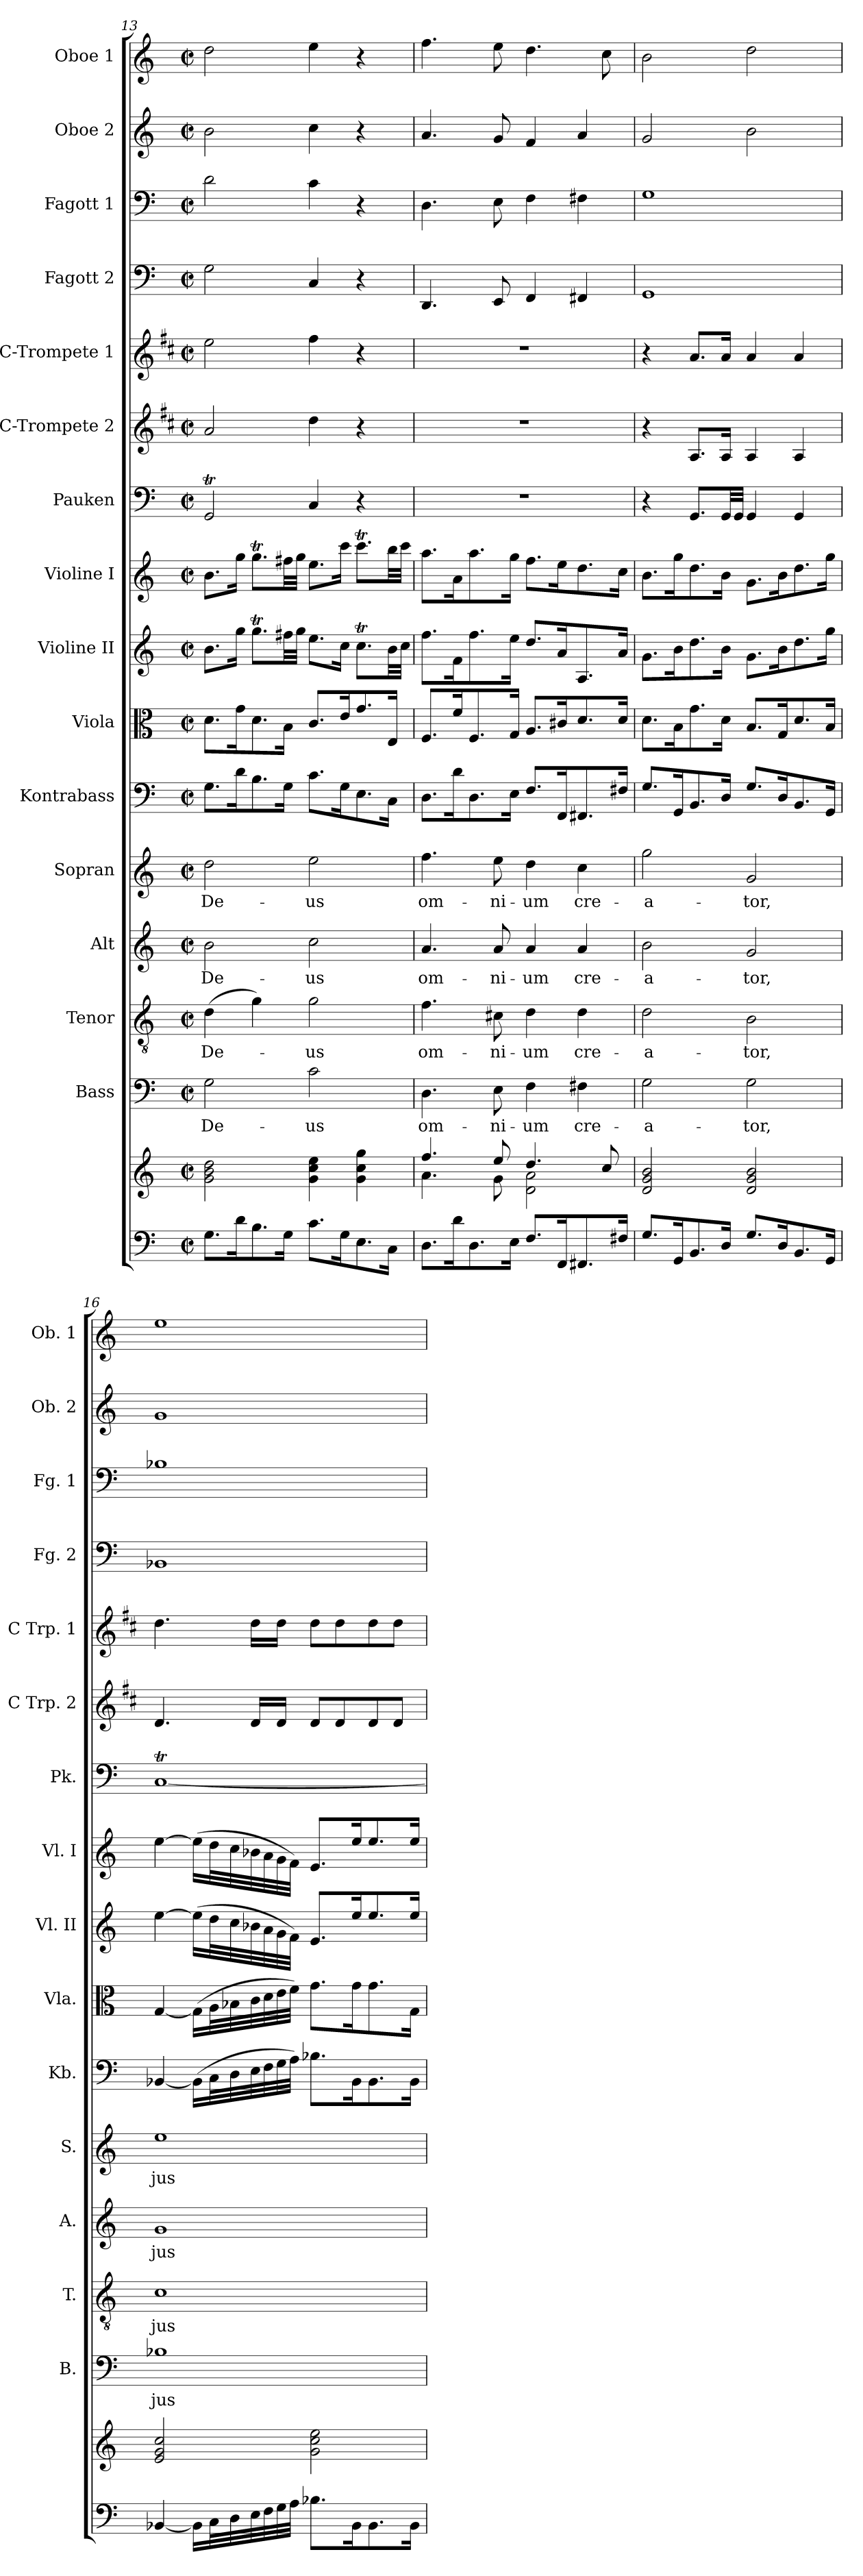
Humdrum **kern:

**kern	**kern	**kern	**text	**kern	**text	**kern	**text	**kern	**text	**kern	**kern	**kern	**kern	**kern	**kern	**kern	**kern	**kern	**kern	**kern
*part16	*part16	*part15	*part15	*part14	*part14	*part13	*part13	*part12	*part12	*part11	*part10	*part9	*part8	*part7	*part6	*part5	*part4	*part3	*part2	*part1
*staff17	*staff16	*staff15	*staff15	*staff14	*staff14	*staff13	*staff13	*staff12	*staff12	*staff11	*staff10	*staff9	*staff8	*staff7	*staff6	*staff5	*staff4	*staff3	*staff2	*staff1
*	*	*I"Bass	*	*I"Tenor	*	*I"Alt	*	*I"Sopran	*	*I"Kontrabass	*I"Viola	*I"Violine II	*I"Violine I	*I"Pauken	*I"C-Trompete 2	*I"C-Trompete 1	*I"Fagott 2	*I"Fagott 1	*I"Oboe 2	*I"Oboe 1
*	*	*I'B.	*	*I'T.	*	*I'A.	*	*I'S.	*	*I'Kb.	*I'Vla.	*I'Vl. II	*I'Vl. I	*I'Pk.	*I'C Trp. 2	*I'C Trp. 1	*I'Fg. 2	*I'Fg. 1	*I'Ob. 2	*I'Ob. 1
*clefF4	*clefG2	*clefF4	*	*clefGv2	*	*clefG2	*	*clefG2	*	*clefF4	*clefC3	*clefG2	*clefG2	*clefF4	*clefG2	*clefG2	*clefF4	*clefF4	*clefG2	*clefG2
*	*	*	*	*	*	*	*	*	*	*ITrd7c12	*	*	*	*	*ITrd1c2	*ITrd1c2	*	*	*	*
*k[]	*k[]	*k[]	*	*k[]	*	*k[]	*	*k[]	*	*k[]	*k[]	*k[]	*k[]	*k[]	*k[]	*k[]	*k[]	*k[]	*k[]	*k[]
*C:	*C:	*C:	*	*C:	*	*C:	*	*C:	*	*C:	*C:	*C:	*C:	*C:	*C:	*C:	*C:	*C:	*C:	*C:
*M2/2	*M2/2	*M2/2	*	*M2/2	*	*M2/2	*	*M2/2	*	*M2/2	*M2/2	*M2/2	*M2/2	*M2/2	*M2/2	*M2/2	*M2/2	*M2/2	*M2/2	*M2/2
*met(c|)	*met(c|)	*met(c|)	*	*met(c|)	*	*met(c|)	*	*met(c|)	*	*met(c|)	*met(c|)	*met(c|)	*met(c|)	*met(c|)	*met(c|)	*met(c|)	*met(c|)	*met(c|)	*met(c|)	*met(c|)
=13	=13	=13	=13	=13	=13	=13	=13	=13	=13	=13	=13	=13	=13	=13	=13	=13	=13	=13	=13	=13
!	!	!	!LO:LY:b	!	!LO:LY:b	!	!LO:LY:b	!	!LO:LY:b	!	!	!	!	!	!	!	!	!	!	!
8.G\L	2g\ 2b\ 2dd\	2G\	De-	(>4d\	De-	2b\	De-	2dd\	De-	8.GG\L	8.d\L	8.b\L	8.b\L	2GGT/	2g/	2dd\	2G\	2d\	2b\	2dd\
16d\k	.	.	.	.	.	.	.	.	.	16D\k	16g\k	16gg\Jk	16gg\Jk	.	.	.	.	.	.	.
8.B\	.	.	.	4g\)	.	.	.	.	.	8.BB\	8.d\	8.ggT\L	8.ggT\L	.	.	.	.	.	.	.
16G\Jk	.	.	.	.	.	.	.	.	.	16GG\Jk	16B\Jk	32ff#X\LL	32ff#X\LL	.	.	.	.	.	.	.
.	.	.	.	.	.	.	.	.	.	.	.	32gg\JJJ	32gg\JJJ	.	.	.	.	.	.	.
!	!	!	!LO:LY:b	!	!LO:LY:b	!	!LO:LY:b	!	!LO:LY:b	!	!	!	!	!	!	!	!	!	!	!
8.c\L	4g\ 4cc\ 4ee\	2c\	-us	2g\	-us	2cc\	-us	2ee\	-us	8.C\L	8.c/L	8.ee\L	8.ee\L	4CTTT/	4cc\	4ee\	4C/	4c\	4cc\	4ee\
16G\k	.	.	.	.	.	.	.	.	.	16GG\k	16e/k	16cc\Jk	16ccc\Jk	.	.	.	.	.	.	.
8.E\	4g\ 4cc\ 4gg\	.	.	.	.	.	.	.	.	8.EE\	8.g/	8.ccT\L	8.cccT\L	4r	4r	4r	4r	4r	4r	4r
16C\Jk	.	.	.	.	.	.	.	.	.	16CC\Jk	16E/Jk	32b\LL	32bb\LL	.	.	.	.	.	.	.
.	.	.	.	.	.	.	.	.	.	.	.	32cc\JJJ	32ccc\JJJ	.	.	.	.	.	.	.
=14	=14	=14	=14	=14	=14	=14	=14	=14	=14	=14	=14	=14	=14	=14	=14	=14	=14	=14	=14	=14
*	*^	*	*	*	*	*	*	*	*	*	*	*	*	*	*	*	*	*	*	*
!	!	!	!	!LO:LY:b	!	!LO:LY:b	!	!LO:LY:b	!	!LO:LY:b	!	!	!	!	!	!	!	!	!	!	!
8.D\L	4.ff/	4.a\	4.D\	om-	4.f\	om-	4.a/	om-	4.ff\	om-	8.DD\L	8.F/L	8.ff\L	8.aa\L	1r	1r	1r	4.DD/	4.D\	4.a/	4.ff\
16d\k	.	.	.	.	.	.	.	.	.	.	16D\k	16f/k	16f\k	16a\k	.	.	.	.	.	.	.
8.D\	.	.	.	.	.	.	.	.	.	.	8.DD\	8.F/	8.ff\	8.aa\	.	.	.	.	.	.	.
!	!	!	!	!LO:LY:b	!	!LO:LY:b	!	!LO:LY:b	!	!LO:LY:b	!	!	!	!	!	!	!	!	!	!	!
.	8ee/	8g\	8E\	-ni-	8c#X\	-ni-	8a/	-ni-	8ee\	-ni-	.	.	.	.	.	.	.	8EE/	8E\	8g/	8ee\
16E\Jk	.	.	.	.	.	.	.	.	.	.	16EE\Jk	16G/Jk	16ee\Jk	16gg\Jk	.	.	.	.	.	.	.
!	!	!	!	!LO:LY:b	!	!LO:LY:b	!	!LO:LY:b	!	!LO:LY:b	!	!	!	!	!	!	!	!	!	!	!
8.F/L	4.dd/	2d\ 2a\	4F\	-um	4d\	-um	4a/	-um	4dd\	-um	8.FF/L	8.A/L	8.dd/L	8.ff\L	.	.	.	4FF/	4F\	4f/	4.dd\
16FF/k	.	.	.	.	.	.	.	.	.	.	16FFF/k	16c#X/k	16a/k	16ee\k	.	.	.	.	.	.	.
!	!	!	!	!LO:LY:b	!	!LO:LY:b	!	!LO:LY:b	!	!LO:LY:b	!	!	!	!	!	!	!	!	!	!	!
8.FF#X/	.	.	4F#X\	cre-	4d\	cre-	4a/	cre-	4cc\	cre-	8.FFF#X/	8.d/	8.A/	8.dd\	.	.	.	4FF#X/	4F#X\	4a/	.
.	8cc/	.	.	.	.	.	.	.	.	.	.	.	.	.	.	.	.	.	.	.	8cc\
16F#X/Jk	.	.	.	.	.	.	.	.	.	.	16FF#X/Jk	16d/Jk	16a/Jk	16cc\Jk	.	.	.	.	.	.	.
*	*v	*v	*	*	*	*	*	*	*	*	*	*	*	*	*	*	*	*	*	*	*
=15	=15	=15	=15	=15	=15	=15	=15	=15	=15	=15	=15	=15	=15	=15	=15	=15	=15	=15	=15	=15
!	!	!	!LO:LY:b	!	!LO:LY:b	!	!LO:LY:b	!	!LO:LY:b	!	!	!	!	!	!	!	!	!	!	!
8.G/L	2d/ 2g/ 2b/	2G\	-a-	2d\	-a-	2b\	-a-	2gg\	-a-	8.GG/L	8.d\L	8.g\L	8.b\L	4r	4r	4r	1GG	1G	2g/	2b\
16GG/k	.	.	.	.	.	.	.	.	.	16GGG/k	16B\k	16b\k	16gg\k	.	.	.	.	.	.	.
8.BB/	.	.	.	.	.	.	.	.	.	8.BBB/	8.g\	8.dd\	8.dd\	8.GG/L	8.G/L	8.g/L	.	.	.	.
16D/Jk	.	.	.	.	.	.	.	.	.	16DD/Jk	16d\Jk	16b\Jk	16b\Jk	32GG/LL	16G/Jk	16g/Jk	.	.	.	.
.	.	.	.	.	.	.	.	.	.	.	.	.	.	32GG/JJJ	.	.	.	.	.	.
!	!	!	!LO:LY:b	!	!LO:LY:b	!	!LO:LY:b	!	!LO:LY:b	!	!	!	!	!	!	!	!	!	!	!
8.G/L	2d/ 2g/ 2b/	2G\	-tor,	2B\	-tor,	2g/	-tor,	2g/	-tor,	8.GG/L	8.B/L	8.g\L	8.g\L	4GG/	4G/	4g/	.	.	2b\	2dd\
16D/k	.	.	.	.	.	.	.	.	.	16DD/k	16G/k	16b\k	16b\k	.	.	.	.	.	.	.
8.BB/	.	.	.	.	.	.	.	.	.	8.BBB/	8.d/	8.dd\	8.dd\	4GG/	4G/	4g/	.	.	.	.
16GG/Jk	.	.	.	.	.	.	.	.	.	16GGG/Jk	16B/Jk	16gg\Jk	16gg\Jk	.	.	.	.	.	.	.
!!LO:PB:g=z
=16	=16	=16	=16	=16	=16	=16	=16	=16	=16	=16	=16	=16	=16	=16	=16	=16	=16	=16	=16	=16
!	!	!	!LO:LY:b	!	!LO:LY:b	!	!LO:LY:b	!	!LO:LY:b	!	!	!	!	!	!	!	!	!	!	!
[4BB-X/	2e/ 2g/ 2cc/	1B-X	jus-	1c	jus-	1g	jus-	1ee	jus-	[4BBB-X/	[4G/	[4ee\	[4ee\	[1CT	4.c/	4.cc\	1BB-X	1B-X	1g	1ee
16BB-\LL]	.	.	.	.	.	.	.	.	.	(>16BBB-\LL]	(>16G\LL]	(>16ee\LL]	(>16ee\LL]	.	.	.	.	.	.	.
32C\L	.	.	.	.	.	.	.	.	.	32CC\L	32A\L	32dd\L	32dd\L	.	.	.	.	.	.	.
32D\	.	.	.	.	.	.	.	.	.	32DD\	32B-X\	32cc\	32cc\	.	.	.	.	.	.	.
32E\	.	.	.	.	.	.	.	.	.	32EE\	32c\	32b-X\	32b-X\	.	16c/LL	16cc\LL	.	.	.	.
32F\	.	.	.	.	.	.	.	.	.	32FF\	32d\	32a\	32a\	.	.	.	.	.	.	.
32G\	.	.	.	.	.	.	.	.	.	32GG\	32e\	32g\	32g\	.	16c/JJ	16cc\JJ	.	.	.	.
32A\JJJ	.	.	.	.	.	.	.	.	.	32AA\JJJ)	32f\JJJ)	32f\JJJ)	32f\JJJ)	.	.	.	.	.	.	.
8.B-X\L	2g\ 2cc\ 2ee\	.	.	.	.	.	.	.	.	8.BB-X\L	8.g\L	8.e/L	8.e/L	.	8c/L	8cc\L	.	.	.	.
.	.	.	.	.	.	.	.	.	.	.	.	.	.	.	8c/	8cc\	.	.	.	.
16BB-\k	.	.	.	.	.	.	.	.	.	16BBB-\k	16g\k	16ee/k	16ee/k	.	.	.	.	.	.	.
8.BB-\	.	.	.	.	.	.	.	.	.	8.BBB-\	8.g\	8.ee/	8.ee/	.	8c/	8cc\	.	.	.	.
.	.	.	.	.	.	.	.	.	.	.	.	.	.	.	8c/J	8cc\J	.	.	.	.
16BB-\Jk	.	.	.	.	.	.	.	.	.	16BBB-\Jk	16G\Jk	16ee/Jk	16ee/Jk	.	.	.	.	.	.	.
=	=	=	=	=	=	=	=	=	=	=	=	=	=	=	=	=	=	=	=	=
*-	*-	*-	*-	*-	*-	*-	*-	*-	*-	*-	*-	*-	*-	*-	*-	*-	*-	*-	*-	*-
